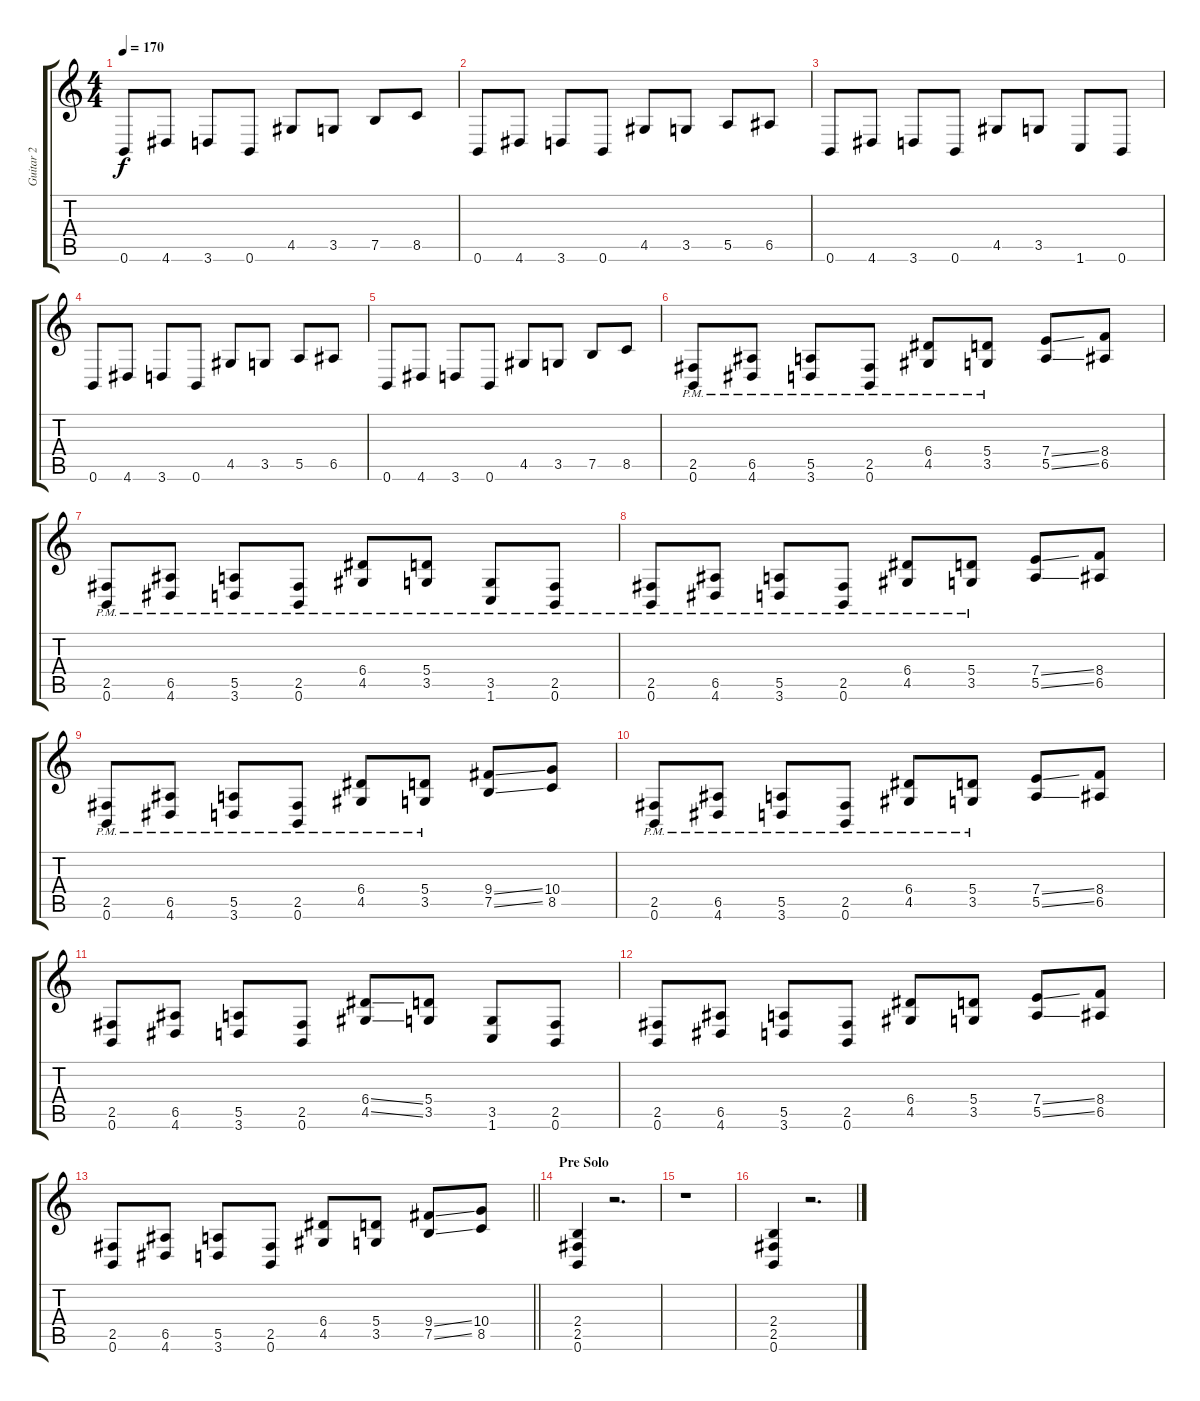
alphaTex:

\track ("Guitar 2" "Guitar 2") {instrument distortionguitar}
\staff {score tabs}
\tuning (B3 Gb3 D3 A2 E2 B1) {hide}
\ts (4 4)
\tempo 170
\clef g2
\ks c
0.6.8{dy f} 4.6.8 3.6.8 0.6.8 4.5.8 3.5.8 7.5.8 8.5.8 |
0.6.8 4.6.8 3.6.8 0.6.8 4.5.8 3.5.8 5.5.8 6.5.8 |
0.6.8 4.6.8 3.6.8 0.6.8 4.5.8 3.5.8 1.6.8 0.6.8 |
0.6.8 4.6.8 3.6.8 0.6.8 4.5.8 3.5.8 5.5.8 6.5.8 |
0.6.8 4.6.8 3.6.8 0.6.8 4.5.8 3.5.8 7.5.8 8.5.8 |
(2.5{pm} 0.6{pm}).8 (6.5{pm} 4.6{pm}).8 (5.5{pm} 3.6{pm}).8 (2.5{pm} 0.6{pm}).8 (6.4{pm} 4.5{pm}).8 (5.4{pm} 3.5{pm}).8 (7.4{ss} 5.5{ss}).8 (8.4 6.5).8 |
(2.5{pm} 0.6{pm}).8 (6.5{pm} 4.6{pm}).8 (5.5{pm} 3.6{pm}).8 (2.5{pm} 0.6{pm}).8 (6.4{pm} 4.5{pm}).8 (5.4{pm} 3.5{pm}).8 (3.5{pm} 1.6{pm}).8 (2.5{pm} 0.6{pm}).8 |
(2.5{pm} 0.6{pm}).8 (6.5{pm} 4.6{pm}).8 (5.5{pm} 3.6{pm}).8 (2.5{pm} 0.6{pm}).8 (6.4{pm} 4.5{pm}).8 (5.4{pm} 3.5{pm}).8 (7.4{ss} 5.5{ss}).8 (8.4 6.5).8 |
(2.5{pm} 0.6{pm}).8 (6.5{pm} 4.6{pm}).8 (5.5{pm} 3.6{pm}).8 (2.5{pm} 0.6{pm}).8 (6.4{pm} 4.5{pm}).8 (5.4{pm} 3.5{pm}).8 (9.4{ss} 7.5{ss}).8 (10.4 8.5).8 |
(2.5{pm} 0.6{pm}).8 (6.5{pm} 4.6{pm}).8 (5.5{pm} 3.6{pm}).8 (2.5{pm} 0.6{pm}).8 (6.4{pm} 4.5{pm}).8 (5.4{pm} 3.5{pm}).8 (7.4{ss} 5.5{ss}).8 (8.4 6.5).8 |
(2.5 0.6).8 (6.5 4.6).8 (5.5 3.6).8 (2.5 0.6).8 (6.4{ss} 4.5{ss}).8 (5.4 3.5).8 (3.5 1.6).8 (2.5 0.6).8 |
(2.5 0.6).8 (6.5 4.6).8 (5.5 3.6).8 (2.5 0.6).8 (6.4 4.5).8 (5.4 3.5).8 (7.4{ss} 5.5{ss}).8 (8.4 6.5).8 |
\barLineRight lightlight
(2.5 0.6).8 (6.5 4.6).8 (5.5 3.6).8 (2.5 0.6).8 (6.4 4.5).8 (5.4 3.5).8 (9.4{ss} 7.5{ss}).8 (10.4 8.5).8 |
\section ("" "Pre Solo")
(2.4 2.5 0.6).4 r.2{d} |
r.1 |
(2.4 2.5 0.6).4 r.2{d}
